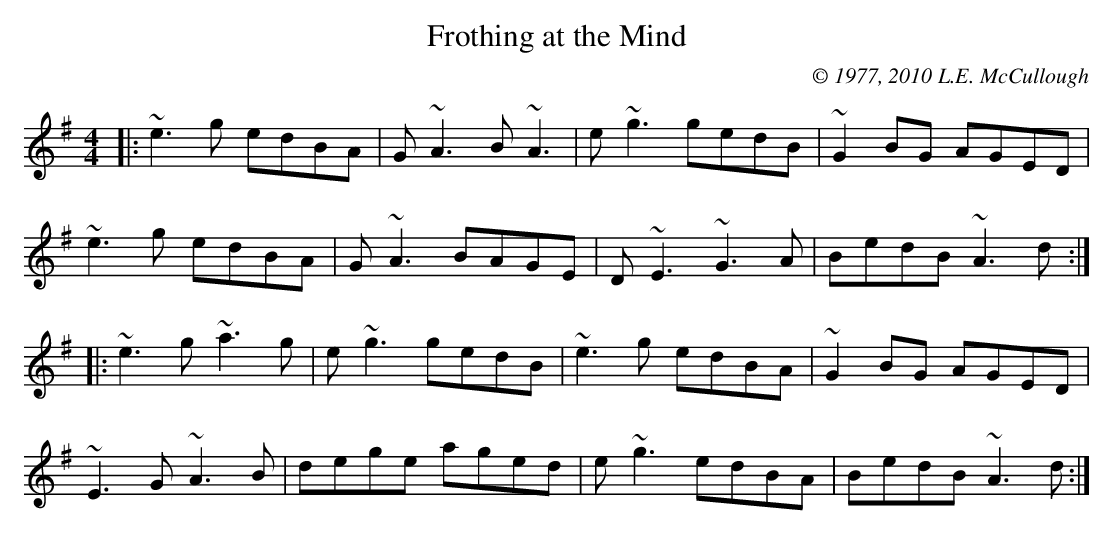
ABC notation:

X:1
T:Frothing at the Mind
C:© 1977, 2010 L.E. McCullough
M:4/4
L:1/8
K:G
|:~e3g edBA|G~A3 B~A3|e~g3 gedB|~G2BG AGED|
~e3g edBA|G~A3 BAGE|D~E3 ~G3A|BedB ~A3d:|
|:~e3g ~a3g|e~g3 gedB|~e3g edBA|~G2BG AGED|
~E3G ~A3B|dege aged|e~g3 edBA|BedB ~A3d:|
